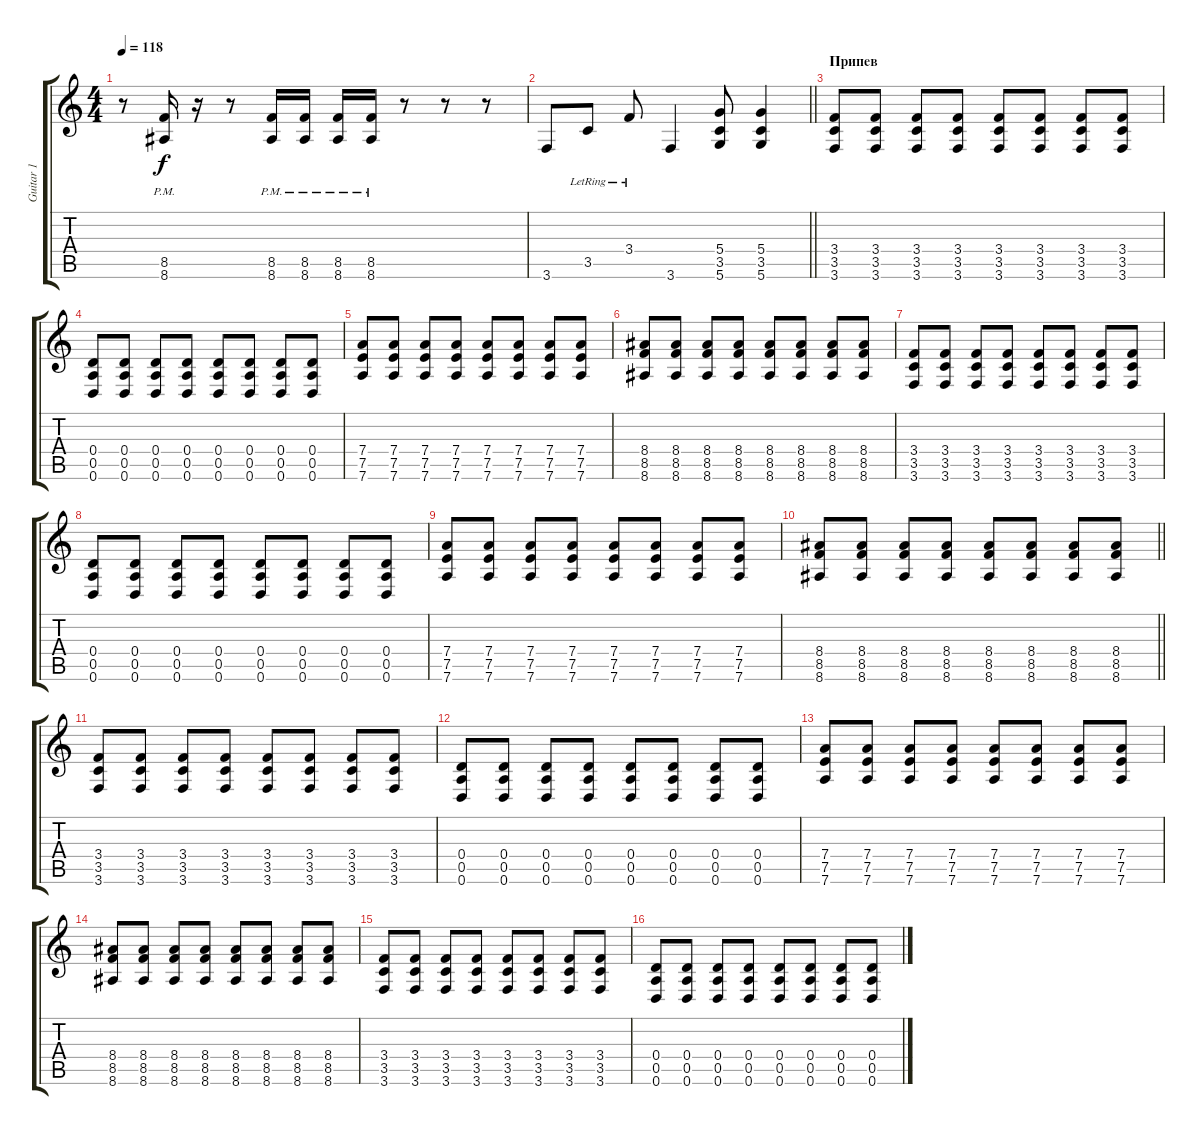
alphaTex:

\track ("Guitar 1" "Guitar 1") {instrument distortionguitar}
\staff {score tabs}
\tuning (E4 B3 G3 D3 A2 D2) {hide}
\ts (4 4)
\tempo 118
\clef g2
\ks c
r.8{dy f} (8.5{pm} 8.6{pm}).16 r.16 r.8 (8.5{pm} 8.6{pm}).16 (8.5{pm} 8.6{pm}).16 (8.5{pm} 8.6{pm}).16 (8.5{pm} 8.6{pm}).16 r.8 r.8 r.8 |
\barLineRight lightlight
3.6.8 3.5{lr}.8 3.4{lr}.8 3.6.4 (5.4 3.5 5.6).8 (5.4 3.5 5.6).4 |
\section ("" "Припев")
(3.4 3.5 3.6).8 (3.4 3.5 3.6).8 (3.4 3.5 3.6).8 (3.4 3.5 3.6).8 (3.4 3.5 3.6).8 (3.4 3.5 3.6).8 (3.4 3.5 3.6).8 (3.4 3.5 3.6).8 |
(0.4 0.5 0.6).8 (0.4 0.5 0.6).8 (0.4 0.5 0.6).8 (0.4 0.5 0.6).8 (0.4 0.5 0.6).8 (0.4 0.5 0.6).8 (0.4 0.5 0.6).8 (0.4 0.5 0.6).8 |
(7.4 7.5 7.6).8 (7.4 7.5 7.6).8 (7.4 7.5 7.6).8 (7.4 7.5 7.6).8 (7.4 7.5 7.6).8 (7.4 7.5 7.6).8 (7.4 7.5 7.6).8 (7.4 7.5 7.6).8 |
(8.4 8.5 8.6).8 (8.4 8.5 8.6).8 (8.4 8.5 8.6).8 (8.4 8.5 8.6).8 (8.4 8.5 8.6).8 (8.4 8.5 8.6).8 (8.4 8.5 8.6).8 (8.4 8.5 8.6).8 |
(3.4 3.5 3.6).8 (3.4 3.5 3.6).8 (3.4 3.5 3.6).8 (3.4 3.5 3.6).8 (3.4 3.5 3.6).8 (3.4 3.5 3.6).8 (3.4 3.5 3.6).8 (3.4 3.5 3.6).8 |
(0.4 0.5 0.6).8 (0.4 0.5 0.6).8 (0.4 0.5 0.6).8 (0.4 0.5 0.6).8 (0.4 0.5 0.6).8 (0.4 0.5 0.6).8 (0.4 0.5 0.6).8 (0.4 0.5 0.6).8 |
(7.4 7.5 7.6).8 (7.4 7.5 7.6).8 (7.4 7.5 7.6).8 (7.4 7.5 7.6).8 (7.4 7.5 7.6).8 (7.4 7.5 7.6).8 (7.4 7.5 7.6).8 (7.4 7.5 7.6).8 |
\barLineRight lightlight
(8.4 8.5 8.6).8 (8.4 8.5 8.6).8 (8.4 8.5 8.6).8 (8.4 8.5 8.6).8 (8.4 8.5 8.6).8 (8.4 8.5 8.6).8 (8.4 8.5 8.6).8 (8.4 8.5 8.6).8 |
\section ("" "")
(3.4 3.5 3.6).8 (3.4 3.5 3.6).8 (3.4 3.5 3.6).8 (3.4 3.5 3.6).8 (3.4 3.5 3.6).8 (3.4 3.5 3.6).8 (3.4 3.5 3.6).8 (3.4 3.5 3.6).8 |
(0.4 0.5 0.6).8 (0.4 0.5 0.6).8 (0.4 0.5 0.6).8 (0.4 0.5 0.6).8 (0.4 0.5 0.6).8 (0.4 0.5 0.6).8 (0.4 0.5 0.6).8 (0.4 0.5 0.6).8 |
(7.4 7.5 7.6).8 (7.4 7.5 7.6).8 (7.4 7.5 7.6).8 (7.4 7.5 7.6).8 (7.4 7.5 7.6).8 (7.4 7.5 7.6).8 (7.4 7.5 7.6).8 (7.4 7.5 7.6).8 |
(8.4 8.5 8.6).8 (8.4 8.5 8.6).8 (8.4 8.5 8.6).8 (8.4 8.5 8.6).8 (8.4 8.5 8.6).8 (8.4 8.5 8.6).8 (8.4 8.5 8.6).8 (8.4 8.5 8.6).8 |
(3.4 3.5 3.6).8 (3.4 3.5 3.6).8 (3.4 3.5 3.6).8 (3.4 3.5 3.6).8 (3.4 3.5 3.6).8 (3.4 3.5 3.6).8 (3.4 3.5 3.6).8 (3.4 3.5 3.6).8 |
(0.4 0.5 0.6).8 (0.4 0.5 0.6).8 (0.4 0.5 0.6).8 (0.4 0.5 0.6).8 (0.4 0.5 0.6).8 (0.4 0.5 0.6).8 (0.4 0.5 0.6).8 (0.4 0.5 0.6).8
